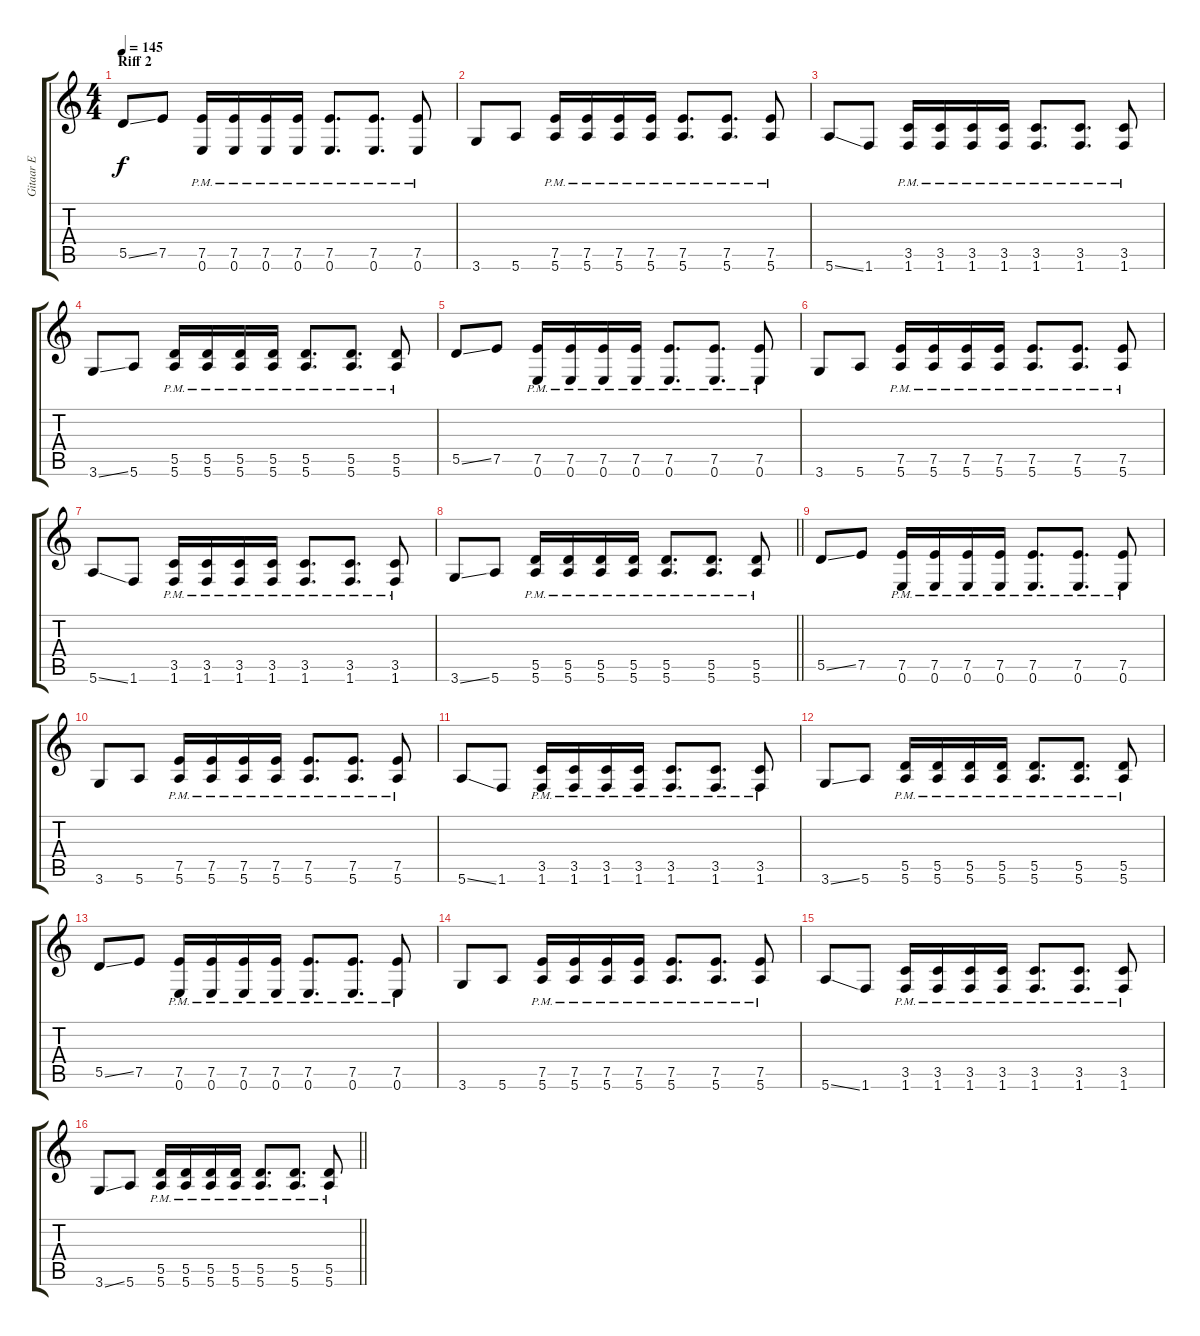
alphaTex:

\track ("Gitaar E" "Gitaar E") {instrument distortionguitar}
\staff {score tabs}
\tuning (E4 B3 G3 D3 A2 E2) {hide}
\ts (4 4)
\section ("" "Riff 2")
\tempo 145
\clef g2
\ks c
5.5{ss}.8{dy f} 7.5.8 (7.5{pm} 0.6{pm}).16 (7.5{pm} 0.6{pm}).16 (7.5{pm} 0.6{pm}).16 (7.5{pm} 0.6{pm}).16 (7.5{pm} 0.6{pm}).8{d} (7.5{pm} 0.6{pm}).8{d} (7.5{pm} 0.6{pm}).8 |
3.6.8 5.6.8 (7.5{pm} 5.6{pm}).16 (7.5{pm} 5.6{pm}).16 (7.5{pm} 5.6{pm}).16 (7.5{pm} 5.6{pm}).16 (7.5{pm} 5.6{pm}).8{d} (7.5{pm} 5.6{pm}).8{d} (7.5{pm} 5.6{pm}).8 |
5.6{ss}.8 1.6.8 (3.5{pm} 1.6{pm}).16 (3.5{pm} 1.6{pm}).16 (3.5{pm} 1.6{pm}).16 (3.5{pm} 1.6{pm}).16 (3.5{pm} 1.6{pm}).8{d} (3.5{pm} 1.6{pm}).8{d} (3.5{pm} 1.6{pm}).8 |
3.6{ss}.8 5.6.8 (5.5{pm} 5.6{pm}).16 (5.5{pm} 5.6{pm}).16 (5.5{pm} 5.6{pm}).16 (5.5{pm} 5.6{pm}).16 (5.5{pm} 5.6{pm}).8{d} (5.5{pm} 5.6{pm}).8{d} (5.5{pm} 5.6{pm}).8 |
5.5{ss}.8 7.5.8 (7.5{pm} 0.6{pm}).16 (7.5{pm} 0.6{pm}).16 (7.5{pm} 0.6{pm}).16 (7.5{pm} 0.6{pm}).16 (7.5{pm} 0.6{pm}).8{d} (7.5{pm} 0.6{pm}).8{d} (7.5{pm} 0.6{pm}).8 |
3.6.8 5.6.8 (7.5{pm} 5.6{pm}).16 (7.5{pm} 5.6{pm}).16 (7.5{pm} 5.6{pm}).16 (7.5{pm} 5.6{pm}).16 (7.5{pm} 5.6{pm}).8{d} (7.5{pm} 5.6{pm}).8{d} (7.5{pm} 5.6{pm}).8 |
5.6{ss}.8 1.6.8 (3.5{pm} 1.6{pm}).16 (3.5{pm} 1.6{pm}).16 (3.5{pm} 1.6{pm}).16 (3.5{pm} 1.6{pm}).16 (3.5{pm} 1.6{pm}).8{d} (3.5{pm} 1.6{pm}).8{d} (3.5{pm} 1.6{pm}).8 |
\barLineRight lightlight
3.6{ss}.8 5.6.8 (5.5{pm} 5.6{pm}).16 (5.5{pm} 5.6{pm}).16 (5.5{pm} 5.6{pm}).16 (5.5{pm} 5.6{pm}).16 (5.5{pm} 5.6{pm}).8{d} (5.5{pm} 5.6{pm}).8{d} (5.5{pm} 5.6{pm}).8 |
5.5{ss}.8 7.5.8 (7.5{pm} 0.6{pm}).16 (7.5{pm} 0.6{pm}).16 (7.5{pm} 0.6{pm}).16 (7.5{pm} 0.6{pm}).16 (7.5{pm} 0.6{pm}).8{d} (7.5{pm} 0.6{pm}).8{d} (7.5{pm} 0.6{pm}).8 |
3.6.8 5.6.8 (7.5{pm} 5.6{pm}).16 (7.5{pm} 5.6{pm}).16 (7.5{pm} 5.6{pm}).16 (7.5{pm} 5.6{pm}).16 (7.5{pm} 5.6{pm}).8{d} (7.5{pm} 5.6{pm}).8{d} (7.5{pm} 5.6{pm}).8 |
5.6{ss}.8 1.6.8 (3.5{pm} 1.6{pm}).16 (3.5{pm} 1.6{pm}).16 (3.5{pm} 1.6{pm}).16 (3.5{pm} 1.6{pm}).16 (3.5{pm} 1.6{pm}).8{d} (3.5{pm} 1.6{pm}).8{d} (3.5{pm} 1.6{pm}).8 |
3.6{ss}.8 5.6.8 (5.5{pm} 5.6{pm}).16 (5.5{pm} 5.6{pm}).16 (5.5{pm} 5.6{pm}).16 (5.5{pm} 5.6{pm}).16 (5.5{pm} 5.6{pm}).8{d} (5.5{pm} 5.6{pm}).8{d} (5.5{pm} 5.6{pm}).8 |
5.5{ss}.8 7.5.8 (7.5{pm} 0.6{pm}).16 (7.5{pm} 0.6{pm}).16 (7.5{pm} 0.6{pm}).16 (7.5{pm} 0.6{pm}).16 (7.5{pm} 0.6{pm}).8{d} (7.5{pm} 0.6{pm}).8{d} (7.5{pm} 0.6{pm}).8 |
3.6.8 5.6.8 (7.5{pm} 5.6{pm}).16 (7.5{pm} 5.6{pm}).16 (7.5{pm} 5.6{pm}).16 (7.5{pm} 5.6{pm}).16 (7.5{pm} 5.6{pm}).8{d} (7.5{pm} 5.6{pm}).8{d} (7.5{pm} 5.6{pm}).8 |
5.6{ss}.8 1.6.8 (3.5{pm} 1.6{pm}).16 (3.5{pm} 1.6{pm}).16 (3.5{pm} 1.6{pm}).16 (3.5{pm} 1.6{pm}).16 (3.5{pm} 1.6{pm}).8{d} (3.5{pm} 1.6{pm}).8{d} (3.5{pm} 1.6{pm}).8 |
\barLineRight lightlight
3.6{ss}.8 5.6.8 (5.5{pm} 5.6{pm}).16 (5.5{pm} 5.6{pm}).16 (5.5{pm} 5.6{pm}).16 (5.5{pm} 5.6{pm}).16 (5.5{pm} 5.6{pm}).8{d} (5.5{pm} 5.6{pm}).8{d} (5.5{pm} 5.6{pm}).8
